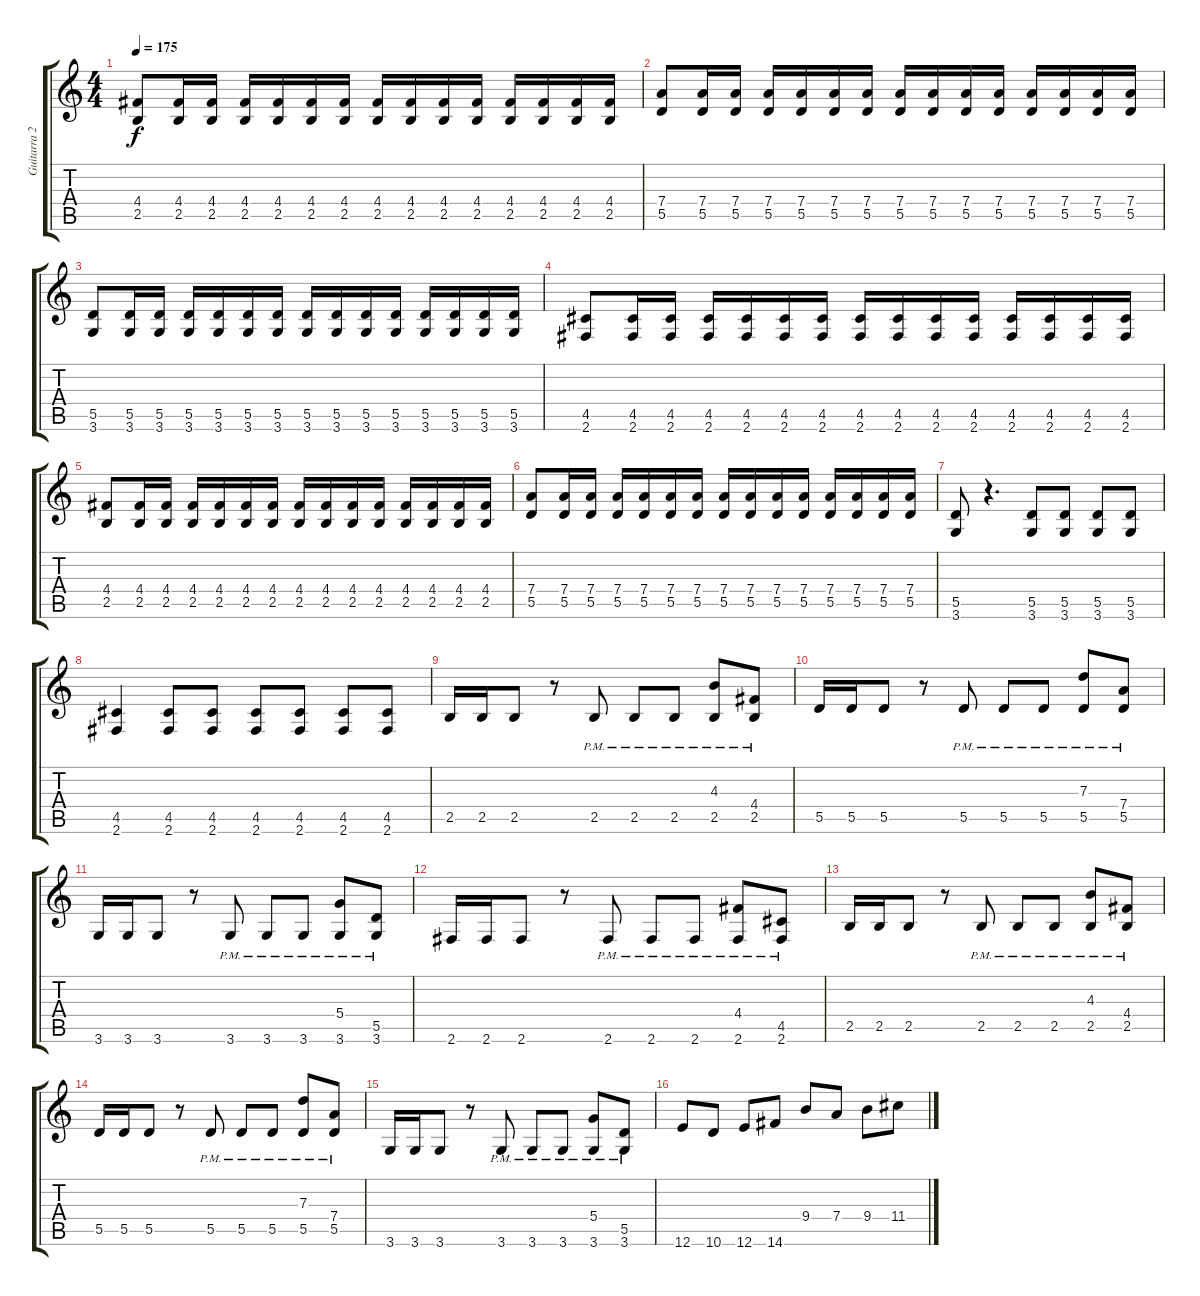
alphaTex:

\track ("Guitarra 2" "Guitarra 2") {instrument distortionguitar}
\staff {score tabs}
\tuning (E4 B3 G3 D3 A2 E2) {hide}
\ts (4 4)
\tempo 175
\clef g2
\ks c
(4.4 2.5).8{dy f} (4.4 2.5).16 (4.4 2.5).16 (4.4 2.5).16 (4.4 2.5).16 (4.4 2.5).16 (4.4 2.5).16 (4.4 2.5).16 (4.4 2.5).16 (4.4 2.5).16 (4.4 2.5).16 (4.4 2.5).16 (4.4 2.5).16 (4.4 2.5).16 (4.4 2.5).16 |
(7.4 5.5).8 (7.4 5.5).16 (7.4 5.5).16 (7.4 5.5).16 (7.4 5.5).16 (7.4 5.5).16 (7.4 5.5).16 (7.4 5.5).16 (7.4 5.5).16 (7.4 5.5).16 (7.4 5.5).16 (7.4 5.5).16 (7.4 5.5).16 (7.4 5.5).16 (7.4 5.5).16 |
(5.5 3.6).8 (5.5 3.6).16 (5.5 3.6).16 (5.5 3.6).16 (5.5 3.6).16 (5.5 3.6).16 (5.5 3.6).16 (5.5 3.6).16 (5.5 3.6).16 (5.5 3.6).16 (5.5 3.6).16 (5.5 3.6).16 (5.5 3.6).16 (5.5 3.6).16 (5.5 3.6).16 |
(4.5 2.6).8 (4.5 2.6).16 (4.5 2.6).16 (4.5 2.6).16 (4.5 2.6).16 (4.5 2.6).16 (4.5 2.6).16 (4.5 2.6).16 (4.5 2.6).16 (4.5 2.6).16 (4.5 2.6).16 (4.5 2.6).16 (4.5 2.6).16 (4.5 2.6).16 (4.5 2.6).16 |
(4.4 2.5).8 (4.4 2.5).16 (4.4 2.5).16 (4.4 2.5).16 (4.4 2.5).16 (4.4 2.5).16 (4.4 2.5).16 (4.4 2.5).16 (4.4 2.5).16 (4.4 2.5).16 (4.4 2.5).16 (4.4 2.5).16 (4.4 2.5).16 (4.4 2.5).16 (4.4 2.5).16 |
(7.4 5.5).8 (7.4 5.5).16 (7.4 5.5).16 (7.4 5.5).16 (7.4 5.5).16 (7.4 5.5).16 (7.4 5.5).16 (7.4 5.5).16 (7.4 5.5).16 (7.4 5.5).16 (7.4 5.5).16 (7.4 5.5).16 (7.4 5.5).16 (7.4 5.5).16 (7.4 5.5).16 |
(5.5 3.6).8 r.4{d} (5.5 3.6).8 (5.5 3.6).8 (5.5 3.6).8 (5.5 3.6).8 |
(4.5 2.6).4 (4.5 2.6).8 (4.5 2.6).8 (4.5 2.6).8 (4.5 2.6).8 (4.5 2.6).8 (4.5 2.6).8 |
2.5.16 2.5.16 2.5.8 r.8 2.5{pm}.8 2.5{pm}.8 2.5{pm}.8 (4.3 2.5{pm}).8 (4.4 2.5{pm}).8 |
5.5.16 5.5.16 5.5.8 r.8 5.5{pm}.8 5.5{pm}.8 5.5{pm}.8 (7.3 5.5{pm}).8 (7.4 5.5{pm}).8 |
3.6.16 3.6.16 3.6.8 r.8 3.6{pm}.8 3.6{pm}.8 3.6{pm}.8 (5.4 3.6{pm}).8 (5.5 3.6{pm}).8 |
2.6.16 2.6.16 2.6.8 r.8 2.6{pm}.8 2.6{pm}.8 2.6{pm}.8 (4.4 2.6{pm}).8 (4.5 2.6{pm}).8 |
2.5.16 2.5.16 2.5.8 r.8 2.5{pm}.8 2.5{pm}.8 2.5{pm}.8 (4.3 2.5{pm}).8 (4.4 2.5{pm}).8 |
5.5.16 5.5.16 5.5.8 r.8 5.5{pm}.8 5.5{pm}.8 5.5{pm}.8 (7.3 5.5{pm}).8 (7.4 5.5{pm}).8 |
3.6.16 3.6.16 3.6.8 r.8 3.6{pm}.8 3.6{pm}.8 3.6{pm}.8 (5.4 3.6{pm}).8 (5.5 3.6{pm}).8 |
12.6.8 10.6.8 12.6.8 14.6.8 9.4.8 7.4.8 9.4.8 11.4.8
